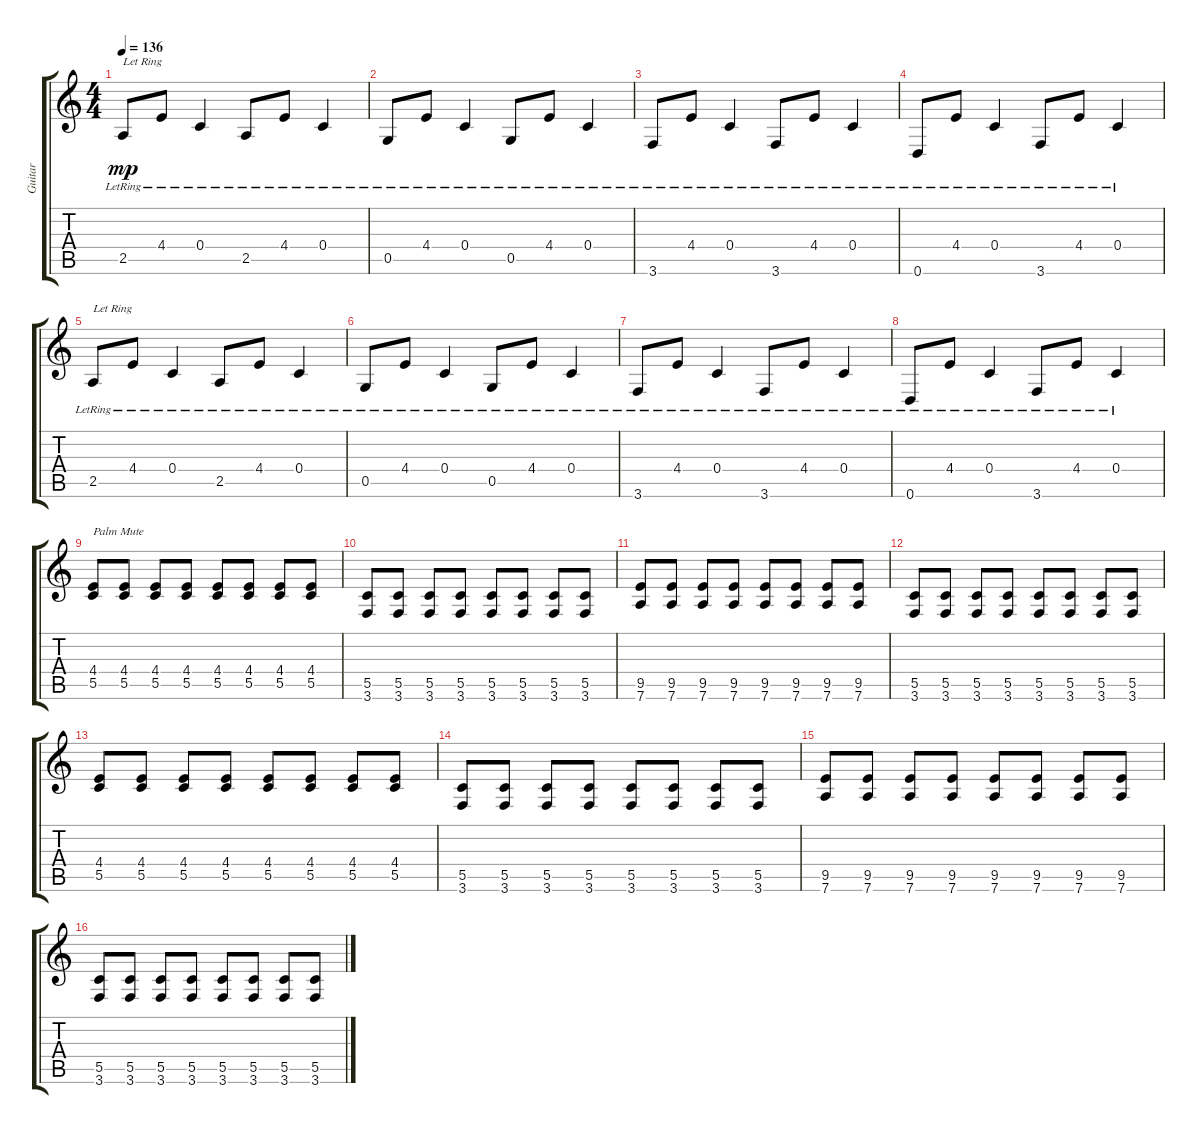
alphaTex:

\track ("Guitar" "Guitar") {instrument electricguitarclean}
\staff {score tabs}
\tuning (D4 A3 F3 C3 G2 D2) {hide}
\ts (4 4)
\tempo 136
\clef g2
\ks c
2.5{lr}.8{txt "Let Ring" dy mp instrument electricguitarclean} 4.4{lr}.8 0.4{lr}.4 2.5{lr}.8 4.4{lr}.8 0.4{lr}.4 |
0.5{lr}.8 4.4{lr}.8 0.4{lr}.4 0.5{lr}.8 4.4{lr}.8 0.4{lr}.4 |
3.6{lr}.8 4.4{lr}.8 0.4{lr}.4 3.6{lr}.8 4.4{lr}.8 0.4{lr}.4 |
0.6{lr}.8 4.4{lr}.8 0.4{lr}.4 3.6{lr}.8 4.4{lr}.8 0.4{lr}.4 |
2.5{lr}.8{txt "Let Ring" instrument electricguitarclean} 4.4{lr}.8 0.4{lr}.4 2.5{lr}.8 4.4{lr}.8 0.4{lr}.4 |
0.5{lr}.8 4.4{lr}.8 0.4{lr}.4 0.5{lr}.8 4.4{lr}.8 0.4{lr}.4 |
3.6{lr}.8 4.4{lr}.8 0.4{lr}.4 3.6{lr}.8 4.4{lr}.8 0.4{lr}.4 |
0.6{lr}.8 4.4{lr}.8 0.4{lr}.4 3.6{lr}.8 4.4{lr}.8 0.4{lr}.4 |
(4.4 5.5).8{txt "Palm Mute" instrument electricguitarmuted} (4.4 5.5).8 (4.4 5.5).8 (4.4 5.5).8 (4.4 5.5).8 (4.4 5.5).8 (4.4 5.5).8 (4.4 5.5).8 |
(5.5 3.6).8 (5.5 3.6).8 (5.5 3.6).8 (5.5 3.6).8 (5.5 3.6).8 (5.5 3.6).8 (5.5 3.6).8 (5.5 3.6).8 |
(9.5 7.6).8 (9.5 7.6).8 (9.5 7.6).8 (9.5 7.6).8 (9.5 7.6).8 (9.5 7.6).8 (9.5 7.6).8 (9.5 7.6).8 |
(5.5 3.6).8 (5.5 3.6).8 (5.5 3.6).8 (5.5 3.6).8 (5.5 3.6).8 (5.5 3.6).8 (5.5 3.6).8 (5.5 3.6).8 |
(4.4 5.5).8 (4.4 5.5).8 (4.4 5.5).8 (4.4 5.5).8 (4.4 5.5).8 (4.4 5.5).8 (4.4 5.5).8 (4.4 5.5).8 |
(5.5 3.6).8 (5.5 3.6).8 (5.5 3.6).8 (5.5 3.6).8 (5.5 3.6).8 (5.5 3.6).8 (5.5 3.6).8 (5.5 3.6).8 |
(9.5 7.6).8 (9.5 7.6).8 (9.5 7.6).8 (9.5 7.6).8 (9.5 7.6).8 (9.5 7.6).8 (9.5 7.6).8 (9.5 7.6).8 |
(5.5 3.6).8 (5.5 3.6).8 (5.5 3.6).8 (5.5 3.6).8 (5.5 3.6).8 (5.5 3.6).8 (5.5 3.6).8 (5.5 3.6).8
